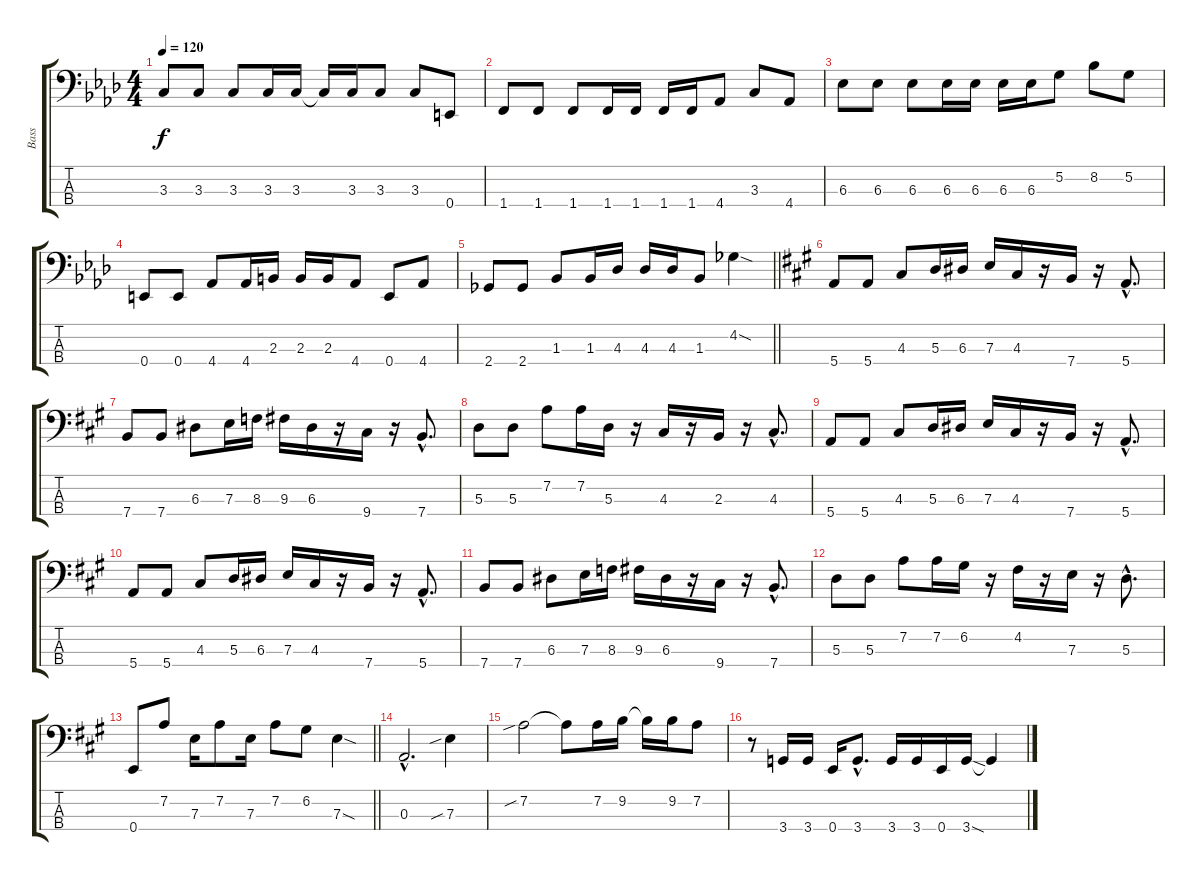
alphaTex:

\track ("Bass" "Bass") {instrument electricbasspick}
\staff {score tabs}
\tuning (G2 D2 A1 E1) {hide}
\ts (4 4)
\tempo 120
\clef f4
\ks ab
3.3.8{dy f} 3.3.8 3.3.8 3.3.16 3.3.16 3.3{t}.16 3.3.16 3.3.8 3.3.8 0.4.8 |
1.4.8 1.4.8 1.4.8 1.4.16 1.4.16 1.4.16 1.4.16 4.4.8 3.3.8 4.4.8 |
6.3.8 6.3.8 6.3.8 6.3.16 6.3.16 6.3.16 6.3.16 5.2.8 8.2.8 5.2.8 |
0.4.8 0.4.8 4.4.8 4.4.16 2.3.16 2.3.16 2.3.16 4.4.8 0.4.8 4.4.8 |
\barLineRight lightlight
2.4.8 2.4.8 1.3.8 1.3.16 4.3.16 4.3.16 4.3.16 1.3.8 4.2{sod}.4 |
\ks a
5.4.8 5.4.8 4.3.8 5.3.16 6.3.16 7.3.16 4.3.16 r.16 7.4.16 r.16 5.4{hac}.8{d} |
7.4.8 7.4.8 6.3.8 7.3.16 8.3.16 9.3.16 6.3.16 r.16 9.4.16 r.16 7.4{hac}.8{d} |
5.3.8 5.3.8 7.2.8 7.2.16 5.3.16 r.16 4.3.16 r.16 2.3.16 r.16 4.3{hac}.8{d} |
5.4.8 5.4.8 4.3.8 5.3.16 6.3.16 7.3.16 4.3.16 r.16 7.4.16 r.16 5.4{hac}.8{d} |
5.4.8 5.4.8 4.3.8 5.3.16 6.3.16 7.3.16 4.3.16 r.16 7.4.16 r.16 5.4{hac}.8{d} |
7.4.8 7.4.8 6.3.8 7.3.16 8.3.16 9.3.16 6.3.16 r.16 9.4.16 r.16 7.4{hac}.8{d} |
5.3.8 5.3.8 7.2.8 7.2.16 6.2.16 r.16 4.2.16 r.16 7.3.16 r.16 5.3{hac}.8{d} |
\barLineRight lightlight
0.4.8 7.2.8 7.3.16 7.2.8 7.3.16 7.2.8 6.2.8 7.3{sod}.4 |
0.3{hac}.2{d} 7.3{sib}.4 |
7.2{sib}.2 7.2{t}.8 7.2.16 9.2.16 9.2{t}.16 9.2.16 7.2.8 |
r.8 3.4.16 3.4.16 0.4.16 3.4{hac}.8{d} 3.4.16 3.4.16 0.4.16 3.4{sod}.16 3.4{t}.4
